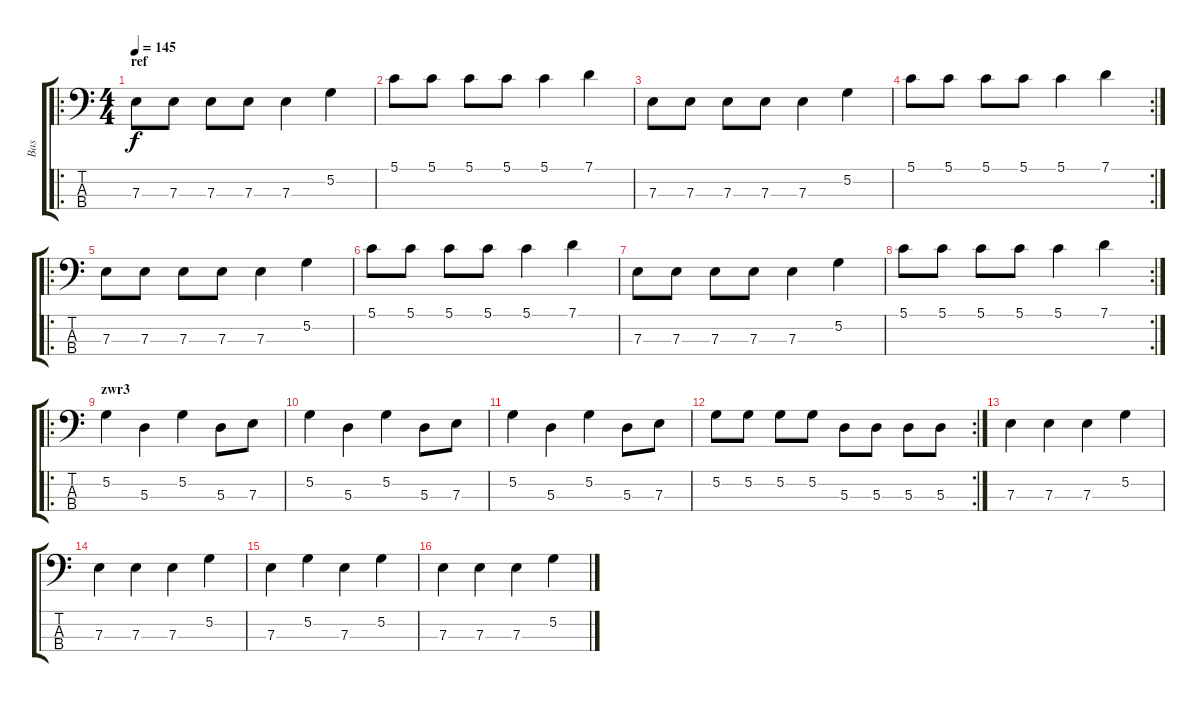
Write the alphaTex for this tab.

\track ("Bas" "Bas") {instrument electricbasspick}
\staff {score tabs}
\tuning (G2 D2 A1 E1) {hide}
\ro
\ts (4 4)
\section ("" "ref")
\tempo 145
\clef f4
\ks c
7.3.8{dy f} 7.3.8 7.3.8 7.3.8 7.3.4 5.2.4 |
5.1.8 5.1.8 5.1.8 5.1.8 5.1.4 7.1.4 |
7.3.8 7.3.8 7.3.8 7.3.8 7.3.4 5.2.4 |
\rc 2
5.1.8 5.1.8 5.1.8 5.1.8 5.1.4 7.1.4 |
\ro
7.3.8 7.3.8 7.3.8 7.3.8 7.3.4 5.2.4 |
5.1.8 5.1.8 5.1.8 5.1.8 5.1.4 7.1.4 |
7.3.8 7.3.8 7.3.8 7.3.8 7.3.4 5.2.4 |
\rc 2
5.1.8 5.1.8 5.1.8 5.1.8 5.1.4 7.1.4 |
\ro
\section ("" "zwr3")
5.2.4 5.3.4 5.2.4 5.3.8 7.3.8 |
5.2.4 5.3.4 5.2.4 5.3.8 7.3.8 |
5.2.4 5.3.4 5.2.4 5.3.8 7.3.8 |
\rc 2
5.2.8 5.2.8 5.2.8 5.2.8 5.3.8 5.3.8 5.3.8 5.3.8 |
7.3.4 7.3.4 7.3.4 5.2.4 |
7.3.4 7.3.4 7.3.4 5.2.4 |
7.3.4 5.2.4 7.3.4 5.2.4 |
7.3.4 7.3.4 7.3.4 5.2.4
